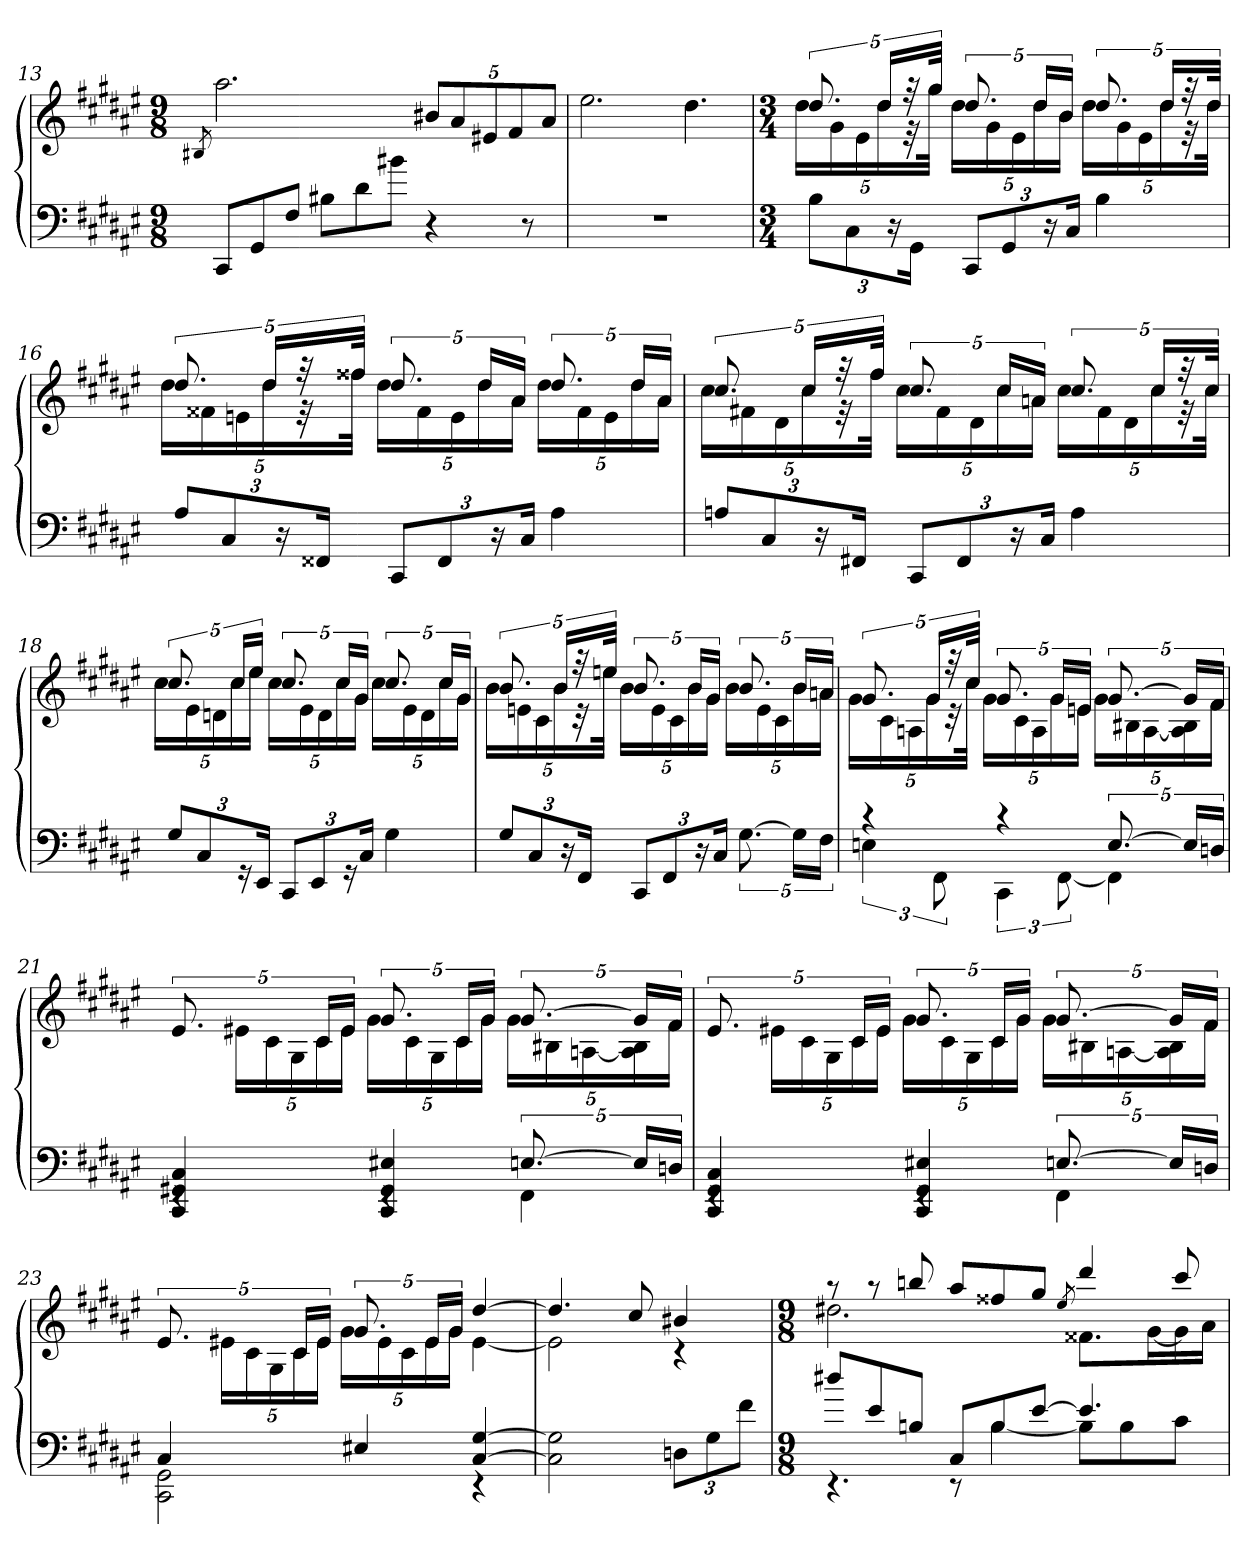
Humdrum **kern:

**kern	**kern
*part1	*part1
*staff2	*staff1
*clefF4	*clefG2
*k[f#c#g#d#a#e#]	*k[f#c#g#d#a#e#]
*F#:	*F#:
*M9/8	*M9/8
=13	=13
.	8qB#X/
8CC#L	2.aa#
8GG#	.
8F#J	.
8B#XL	.
8d#	.
8b#XJ	.
4r	40%3b#XL
.	40%3a#
.	40%3e#X
.	40%3f#
8r	.
.	40%3a#J
=14	=14
8%9r	2.ee#
.	4.dd#
=15	=15
*M3/4	*M3/4
*	*^
12BL	10.dd#	20dd#LL
.	.	20g#
12C#	.	.
.	.	20e#
.	20dd#LL	20dd#
24r	.	.
.	40r	40r
24GG#Jk	.	.
.	40gg#JJk	40gg#JJk
12CC#L	10.dd#	20dd#LL
.	.	20g#
12GG#	.	.
.	.	20e#
.	20dd#LL	20dd#
24r	.	.
.	20bJJ	20bJJ
24C#Jk	.	.
4B	10.dd#	20dd#LL
.	.	20g#
.	.	20e#
.	20dd#LL	20dd#
.	40r	40r
.	40dd#JJk	40dd#JJk
=16	=16	=16
12A#L	10.dd#	20dd#LL
.	.	20f##X
12C#	.	.
.	.	20en
.	20dd#LL	20dd#
24r	.	.
.	40r	40r
24FF##XJk	.	.
.	40ff##XJJk	40ff##XJJk
12CC#L	10.dd#	20dd#LL
.	.	20f##
12FF##	.	.
.	.	20e
.	20dd#LL	20dd#
24r	.	.
.	20a#JJ	20a#JJ
24C#Jk	.	.
4A#	10.dd#	20dd#LL
.	.	20f##
.	.	20e
.	20dd#LL	20dd#
.	20a#JJ	20a#JJ
=17	=17	=17
12AnL	10.cc#	20cc#LL
.	.	20f#X
12C#	.	.
.	.	20d#
.	20cc#LL	20cc#
24r	.	.
.	40r	40r
24FF#XJk	.	.
.	40ff#JJk	40ff#JJk
12CC#L	10.cc#	20cc#LL
.	.	20f#
12FF#	.	.
.	.	20d#
.	20cc#LL	20cc#
24r	.	.
.	20anJJ	20aJJ
24C#Jk	.	.
4A	10.cc#	20cc#LL
.	.	20f#
.	.	20d#
.	20cc#LL	20cc#
.	40r	40r
.	40cc#JJk	40cc#JJk
=18	=18	=18
12G#L	10.cc#	20cc#LL
.	.	20e#
12C#	.	.
.	.	20dn
.	20cc#LL	20cc#
24r	.	.
.	20ee#JJ	20ee#JJ
24EE#Jk	.	.
12CC#L	10.cc#	20cc#LL
.	.	20e#
12EE#	.	.
.	.	20d
.	20cc#LL	20cc#
24r	.	.
.	20g#JJ	20g#JJ
24C#Jk	.	.
4G#	10.cc#	20cc#LL
.	.	20e#
.	.	20d
.	20cc#LL	20cc#
.	20g#JJ	20g#JJ
=19	=19	=19
12G#L	10.b	20bLL
.	.	20en
12C#	.	.
.	.	20c#
.	20bLL	20b
24r	.	.
.	40r	40r
24FF#Jk	.	.
.	40eenJJk	40eeJJk
12CC#L	10.b	20bLL
.	.	20e
12FF#	.	.
.	.	20c#
.	20bLL	20b
24r	.	.
.	20g#JJ	20g#JJ
24C#Jk	.	.
[10.G#	10.b	20bLL
.	.	20e
.	.	20c#
20G#LL]	20bLL	20b
20F#JJ	20anJJ	20aJJ
=20	=20	=20
*^	*	*
4rc	6En	10.g#	20g#LL
.	.	.	20c#
.	.	.	20An
.	.	20g#LL	20g#
.	12FF#	.	.
.	.	40r	40r
.	.	40cc#JJk	40cc#JJk
4rc	6CC#	10.g#	20g#LL
.	.	.	20c#
.	.	.	20A
.	.	20g#LL	20g#
.	[12FF#	.	.
.	.	20enJJ	20eJJ
[10.E	4FF#]	[10.g#	20g#LL
.	.	.	20B#X
.	.	.	[20A
20ELL]	.	20g#LL]	20A] 20B#
20DnJJ	.	20f#JJ	20f#JJ
=21	=21	=21	=21
4CC# 4GG#X 4C#	4rEE	10.e#	20e#XLL
.	.	.	20c#
.	.	.	20G#
.	.	20c#LL	20c#
.	.	20e#JJ	20e#JJ
4CC# 4GG# 4E#X	4rEE	10.g#	20g#LL
.	.	.	20c#
.	.	.	20G#
.	.	20c#LL	20c#
.	.	20g#JJ	20g#JJ
[10.En	4FF#	[10.g#	20g#LL
.	.	.	20B#X
.	.	.	[20An
20ELL]	.	20g#LL]	20A] 20B#
20DnJJ	.	20f#JJ	20f#JJ
=22	=22	=22	=22
4CC# 4GG# 4C#	4rEE	10.e#	20e#XLL
.	.	.	20c#
.	.	.	20G#
.	.	20c#LL	20c#
.	.	20e#JJ	20e#JJ
4CC# 4GG# 4E#X	4rEE	10.g#	20g#LL
.	.	.	20c#
.	.	.	20G#
.	.	20c#LL	20c#
.	.	20g#JJ	20g#JJ
[10.En	4FF#	[10.g#	20g#LL
.	.	.	20B#X
.	.	.	[20An
20ELL]	.	20g#LL]	20A] 20B#
20DnJJ	.	20f#JJ	20f#JJ
=23	=23	=23	=23
4C#	2CC# 2GG#	10.e#	20e#XLL
.	.	.	20c#
.	.	.	20G#
.	.	20c#LL	20c#
.	.	20e#JJ	20e#JJ
4E#X	.	10.g#	20g#LL
.	.	.	20e#
.	.	.	20c#
.	.	20e#LL	20e#
.	.	20g#JJ	20g#JJ
[4C# [4G#	4rEE	[4dd#	[4e#
*v	*v	*	*
=24	=24	=24
2C#] 2G#]	4.dd#]	2e#]
.	8cc#	.
12DnL	4b#X	4rc
12G#	.	.
12f#J	.	.
=25	=25	=25
*M9/8	*M9/8	*
*^	*	*
8dd#XL	4.rEE	8raa	2.dd#X
8e#	.	8raa	.
8BnJ	.	8bbn	.
8C#L	8rEE	8aa#L	.
8B	[4B	8ff##X	.
[8e#J	.	8gg#J	.
.	.	8qee#/	.
4.e#]	8BL]	4ddd#	8.f##XL
.	8B	.	.
.	.	.	[16g#L
.	8c#J	8ccc#	16g#]
.	.	.	16a#JJ
*v	*v	*	*
*	*v	*v
=	=
*-	*-
